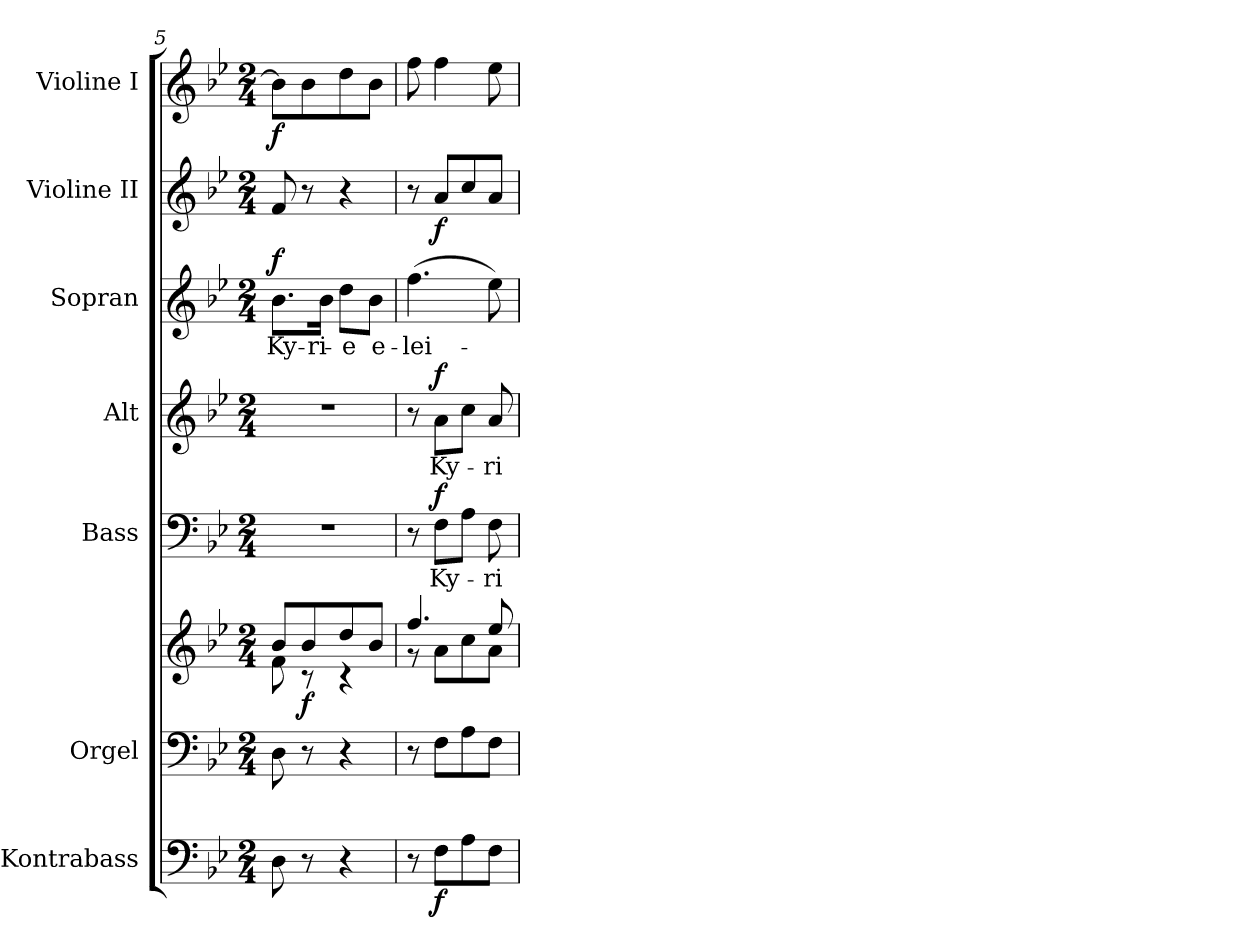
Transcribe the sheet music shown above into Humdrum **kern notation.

**kern	**dynam	**kern	**kern	**dynam	**kern	**text	**dynam	**kern	**text	**dynam	**kern	**text	**dynam	**kern	**dynam	**kern	**dynam
*part7	*part7	*part6	*part6	*part6	*part5	*part5	*part5	*part4	*part4	*part4	*part3	*part3	*part3	*part2	*part2	*part1	*part1
*staff8	*staff8	*staff7	*staff6	*staff6/7	*staff5	*staff5	*staff5	*staff4	*staff4	*staff4	*staff3	*staff3	*staff3	*staff2	*staff2	*staff1	*staff1
*I"Kontrabass	*	*I"Orgel	*	*	*I"Bass	*	*	*I"Alt	*	*	*I"Sopran	*	*	*I"Violine II	*	*I"Violine I	*
*I'Kb.	*	*I'Org.	*	*	*I'B	*	*	*I'A	*	*	*I'S	*	*	*I'Vl. II	*	*I'Vl. I	*
*clefF4	*	*clefF4	*clefG2	*	*clefF4	*	*	*clefG2	*	*	*clefG2	*	*	*clefG2	*	*clefG2	*
*ITrd7c12	*	*	*	*	*	*	*	*	*	*	*	*	*	*	*	*	*
*k[b-e-]	*	*k[b-e-]	*k[b-e-]	*	*k[b-e-]	*	*	*k[b-e-]	*	*	*k[b-e-]	*	*	*k[b-e-]	*	*k[b-e-]	*
*B-:	*	*B-:	*B-:	*	*B-:	*	*	*B-:	*	*	*B-:	*	*	*B-:	*	*B-:	*
*M2/4	*	*M2/4	*M2/4	*	*M2/4	*	*	*M2/4	*	*	*M2/4	*	*	*M2/4	*	*M2/4	*
=5	=5	=5	=5	=5	=5	=5	=5	=5	=5	=5	=5	=5	=5	=5	=5	=5	=5
*	*	*	*^	*	*	*	*	*	*	*	*	*	*	*	*	*	*
!	!	!	!	!	!	!	!	!	!	!	!	!	!LO:LY:b	!LO:DY:a	!	!	!	!LO:DY:b
8DD\	.	8D\	8b-/L	8f\	.	2r	.	.	2r	.	.	8.b-\L	Ky-	f	8f/	.	8b-\L]	f
!	!	!	!	!	!LO:DY:b	!	!	!	!	!	!	!	!	!	!	!	!	!
8r	.	8r	8b-/	8rc	f	.	.	.	.	.	.	.	.	.	8r	.	8b-\	.
!	!	!	!	!	!	!	!	!	!	!	!	!	!LO:LY:b	!	!	!	!	!
.	.	.	.	.	.	.	.	.	.	.	.	16b-\Jk	-ri-	.	.	.	.	.
!	!	!	!	!	!	!	!	!	!	!	!	!	!LO:LY:b	!	!	!	!	!
4r	.	4r	8dd/	4rc	.	.	.	.	.	.	.	8dd\L	-e	.	4r	.	8dd\	.
!	!	!	!	!	!	!	!	!	!	!	!	!	!LO:LY:b	!	!	!	!	!
.	.	.	8b-/J	.	.	.	.	.	.	.	.	8b-\J	e-	.	.	.	8b-\J	.
!!LO:PB:g=z
=6	=6	=6	=6	=6	=6	=6	=6	=6	=6	=6	=6	=6	=6	=6	=6	=6	=6	=6
!	!	!	!	!	!	!	!	!	!	!	!	!	!LO:LY:b	!	!	!	!	!
8r	.	8r	4.ff/	8rg	.	8r	.	.	8r	.	.	(>4.ff\	-lei-	.	8r	.	8ff\	.
!	!LO:DY:b	!	!	!	!	!	!LO:LY:b	!LO:DY:a	!	!LO:LY:b	!LO:DY:a	!	!	!	!	!LO:DY:b	!	!
8FF\L	f	8F\L	.	8a\L	.	8F\L	Ky-	f	8a\L	Ky-	f	.	.	.	8a/L	f	4ff\	.
8AA\	.	8A\	.	8cc\	.	8A\J	.	.	8cc\J	.	.	.	.	.	8cc/	.	.	.
!	!	!	!	!	!	!	!LO:LY:b	!	!	!LO:LY:b	!	!	!	!	!	!	!	!
8FF\J	.	8F\J	8ee-/	8a\J	.	8F\	-ri-	.	8a/	-ri-	.	8ee-\)	.	.	8a/J	.	8ee-\	.
*	*	*	*v	*v	*	*	*	*	*	*	*	*	*	*	*	*	*	*
=	=	=	=	=	=	=	=	=	=	=	=	=	=	=	=	=	=
*-	*-	*-	*-	*-	*-	*-	*-	*-	*-	*-	*-	*-	*-	*-	*-	*-	*-
